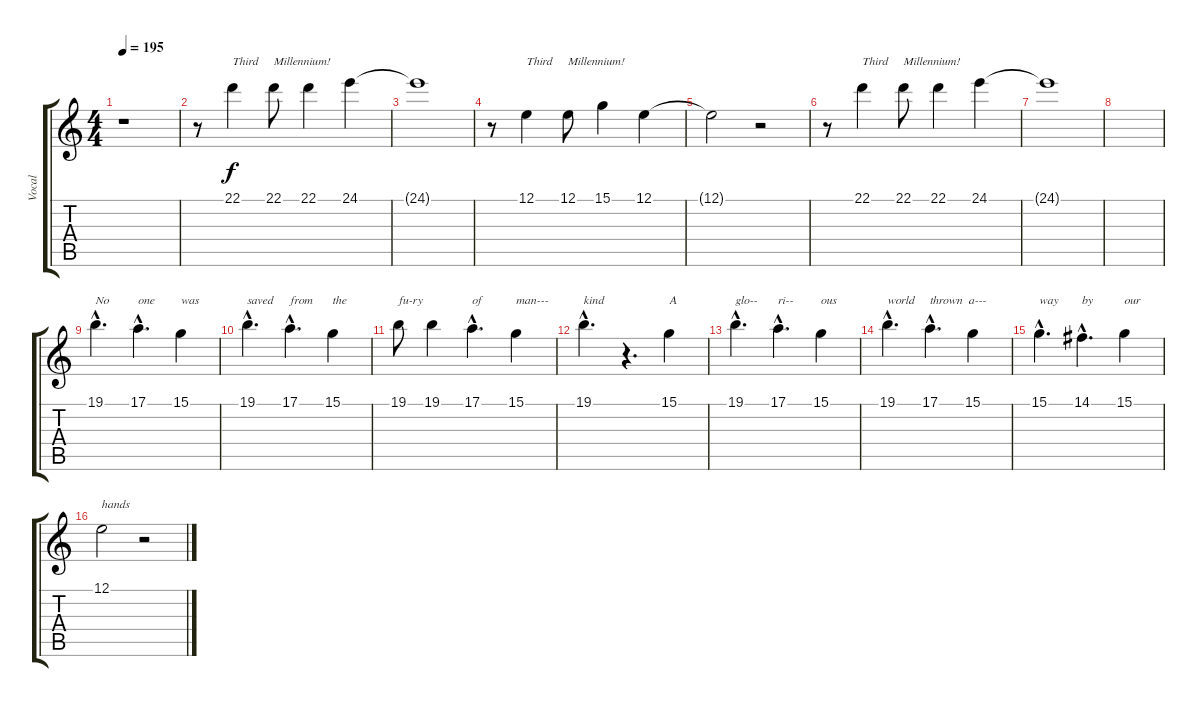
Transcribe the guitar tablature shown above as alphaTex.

\track ("Vocal" "Vocal") {instrument lead6voice}
\staff {score tabs}
\tuning (E4 B3 G3 D3 A2 E2) {hide}
\ts (4 4)
\tempo 195
\clef g2
\ks c
r.1{dy f} |
r.8 22.1.4{txt "Third"} 22.1.8{txt "Millennium!"} 22.1.4 24.1.4 |
24.1{t}.1 |
r.8 12.1.4{txt "Third"} 12.1.8{txt "Millennium!"} 15.1.4 12.1.4 |
12.1{t}.2 r.2 |
r.8 22.1.4{txt "Third"} 22.1.8{txt "Millennium!"} 22.1.4 24.1.4 |
24.1{t}.1 |
|
19.1{hac}.4{d txt "No"} 17.1{hac}.4{d txt "one"} 15.1.4{txt "was"} |
19.1{hac}.4{d txt "saved"} 17.1{hac}.4{d txt "from"} 15.1.4{txt "the"} |
19.1.8{txt "fu-ry"} 19.1.4 17.1{hac}.4{d txt "of"} 15.1.4{txt "man---"} |
19.1{hac}.4{d txt "kind"} r.4{d} 15.1.4{txt "A"} |
19.1{hac}.4{d txt "glo--"} 17.1{hac}.4{d txt "ri--"} 15.1.4{txt "ous"} |
19.1{hac}.4{d txt "world"} 17.1{hac}.4{d txt "thrown  a---"} 15.1.4 |
15.1{hac}.4{d txt "way"} 14.1{hac}.4{d txt "by"} 15.1.4{txt "our"} |
12.1.2{txt "hands"} r.2
